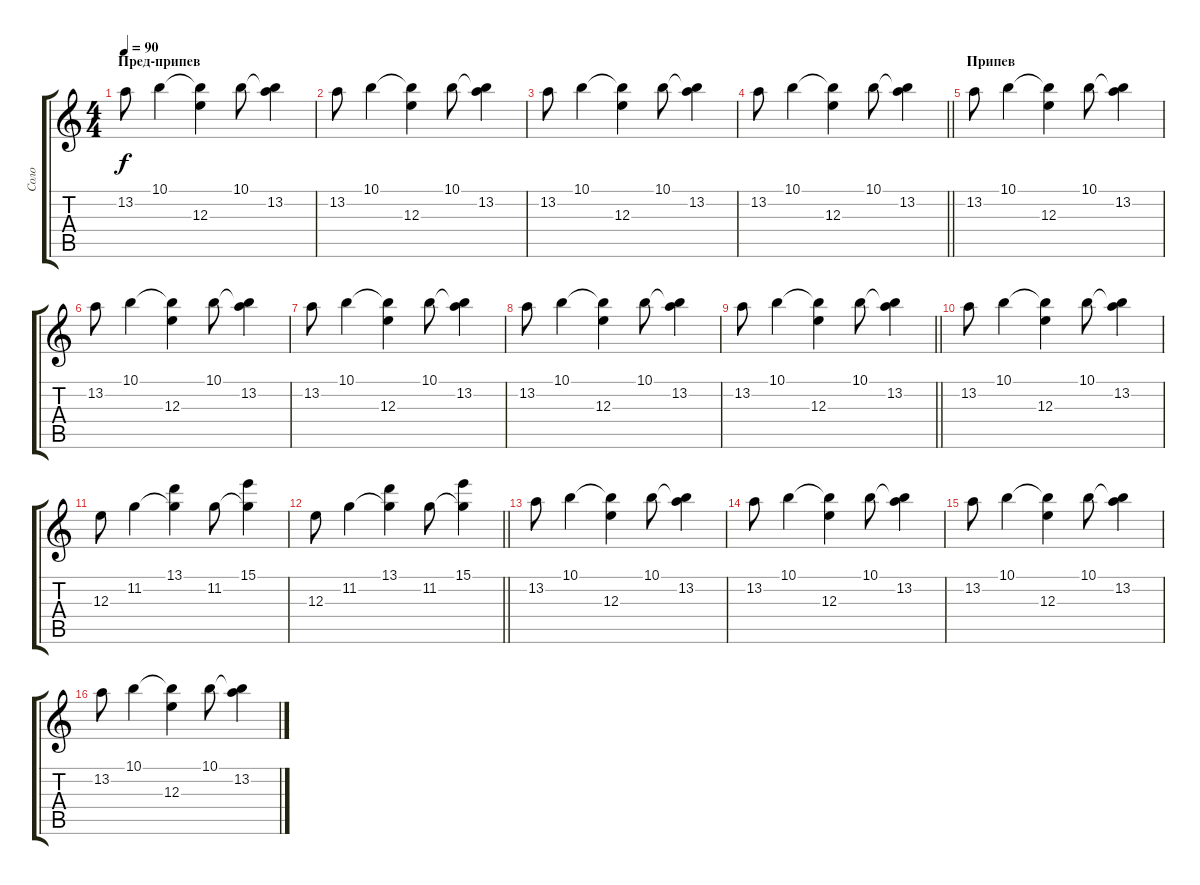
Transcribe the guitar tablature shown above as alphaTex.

\track ("Соло" "Соло") {instrument electricguitarclean}
\staff {score tabs}
\tuning (Db4 Ab3 E3 B2 Gb2 B1) {hide}
\ts (4 4)
\section ("" "Пред-припев")
\tempo 90
\clef g2
\ks c
13.2.8{dy f} 10.1.4 (10.1{t} 12.3).4 10.1.8 (10.1{t} 13.2).4 |
13.2.8 10.1.4 (10.1{t} 12.3).4 10.1.8 (10.1{t} 13.2).4 |
13.2.8 10.1.4 (10.1{t} 12.3).4 10.1.8 (10.1{t} 13.2).4 |
\barLineRight lightlight
13.2.8 10.1.4 (10.1{t} 12.3).4 10.1.8 (10.1{t} 13.2).4 |
\section ("" "Припев")
13.2.8 10.1.4 (10.1{t} 12.3).4 10.1.8 (10.1{t} 13.2).4 |
13.2.8 10.1.4 (10.1{t} 12.3).4 10.1.8 (10.1{t} 13.2).4 |
13.2.8 10.1.4 (10.1{t} 12.3).4 10.1.8 (10.1{t} 13.2).4 |
13.2.8 10.1.4 (10.1{t} 12.3).4 10.1.8 (10.1{t} 13.2).4 |
\barLineRight lightlight
13.2.8 10.1.4 (10.1{t} 12.3).4 10.1.8 (10.1{t} 13.2).4 |
13.2.8 10.1.4 (10.1{t} 12.3).4 10.1.8 (10.1{t} 13.2).4 |
12.3.8 11.2.4 (13.1 11.2{t}).4 11.2.8 (15.1 11.2{t}).4 |
\barLineRight lightlight
12.3.8 11.2.4 (13.1 11.2{t}).4 11.2.8 (15.1 11.2{t}).4 |
13.2.8 10.1.4 (10.1{t} 12.3).4 10.1.8 (10.1{t} 13.2).4 |
13.2.8 10.1.4 (10.1{t} 12.3).4 10.1.8 (10.1{t} 13.2).4 |
13.2.8 10.1.4 (10.1{t} 12.3).4 10.1.8 (10.1{t} 13.2).4 |
13.2.8 10.1.4 (10.1{t} 12.3).4 10.1.8 (10.1{t} 13.2).4
